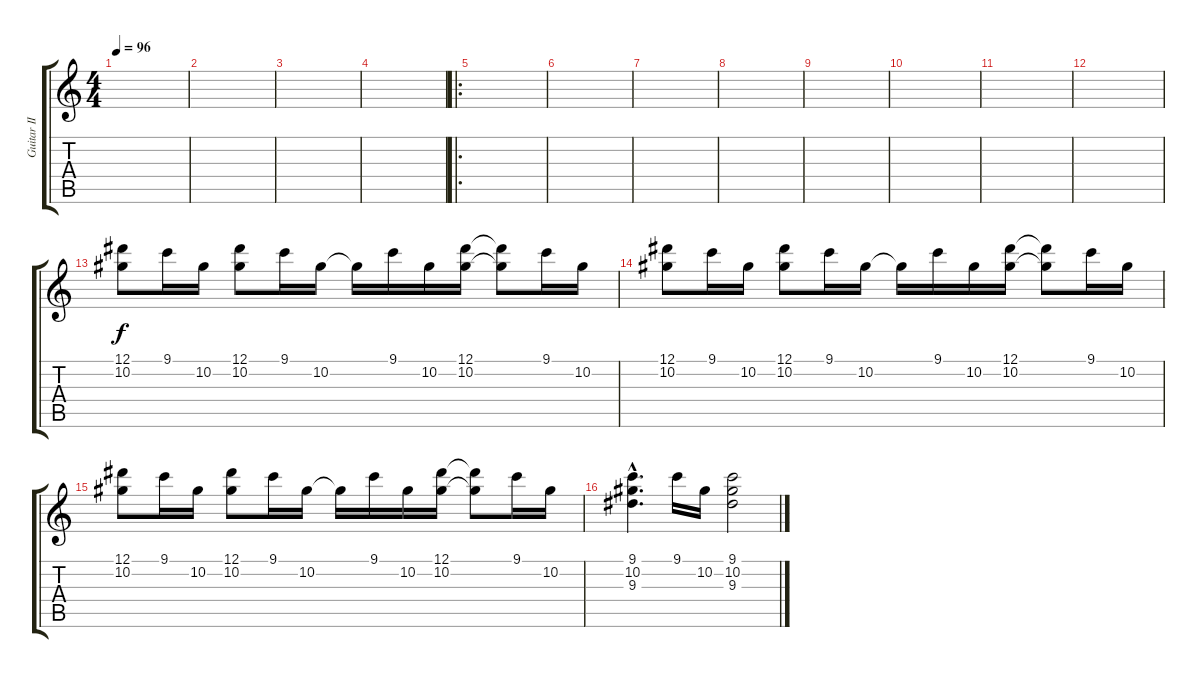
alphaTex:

\track ("Guitar II" "Guitar II") {instrument electricguitarclean}
\staff {score tabs}
\tuning (Eb4 Bb3 Gb3 Db3 Ab2 Eb2) {hide}
\ts (4 4)
\tempo 96
\clef g2
\ks c
|
|
|
|
\ro
|
|
|
|
|
|
|
|
(12.1 10.2).8 9.1.16 10.2.16 (12.1 10.2).8 9.1.16 10.2.16 10.2{t}.16 9.1.16 10.2.16 (12.1 10.2).16 (12.1{t} 10.2{t}).8 9.1.16 10.2.16 |
(12.1 10.2).8 9.1.16 10.2.16 (12.1 10.2).8 9.1.16 10.2.16 10.2{t}.16 9.1.16 10.2.16 (12.1 10.2).16 (12.1{t} 10.2{t}).8 9.1.16 10.2.16 |
(12.1 10.2).8 9.1.16 10.2.16 (12.1 10.2).8 9.1.16 10.2.16 10.2{t}.16 9.1.16 10.2.16 (12.1 10.2).16 (12.1{t} 10.2{t}).8 9.1.16 10.2.16 |
(9.1{hac} 10.2{hac} 9.3{hac}).4{d} 9.1.16 10.2.16 (9.1 10.2 9.3).2
